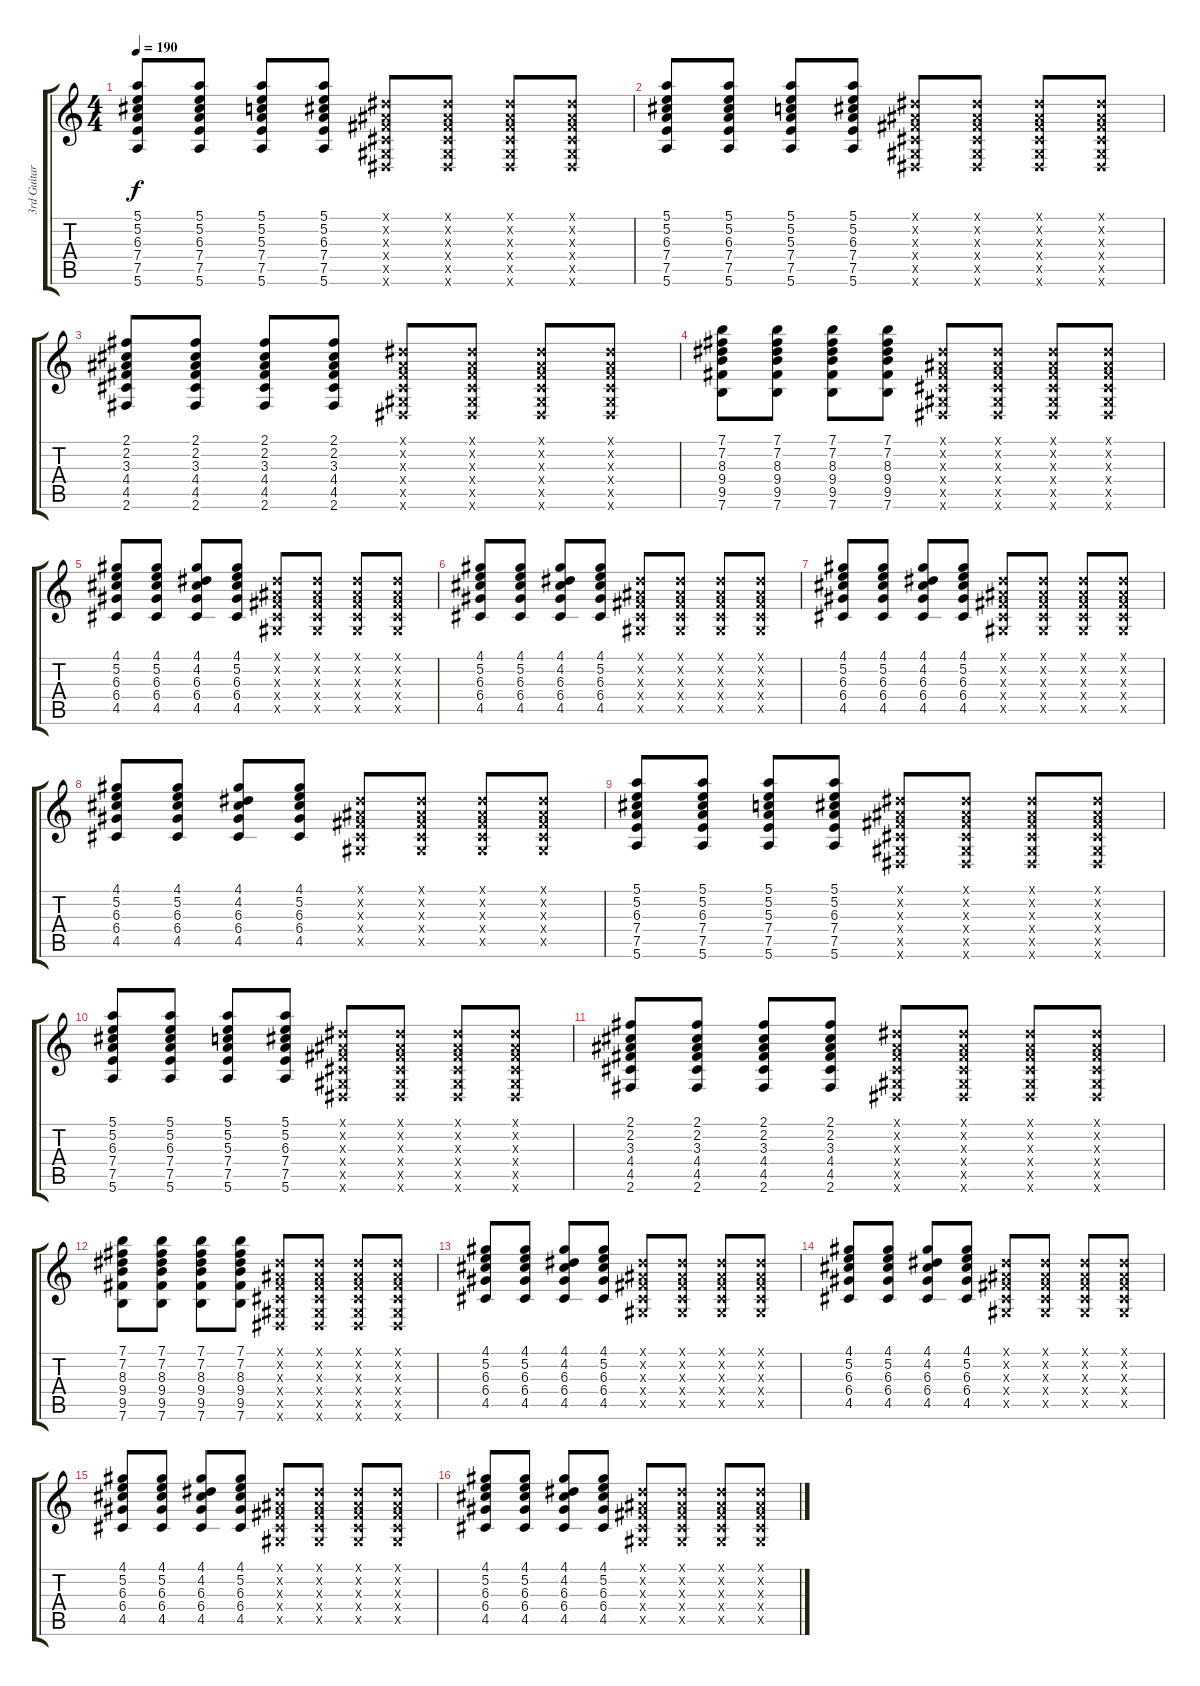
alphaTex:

\track ("3rd Guitar" "3rd Guitar") {instrument distortionguitar}
\staff {score tabs}
\tuning (E4 B3 G3 D3 A2 E2) {hide}
\ts (4 4)
\tempo 190
\clef g2
\ks c
(5.1 5.2 6.3 7.4 7.5 5.6).8{dy f} (5.1 5.2 6.3 7.4 7.5 5.6).8 (5.1 5.2 5.3 7.4 7.5 5.6).8 (5.1 5.2 6.3 7.4 7.5 5.6).8 (-1.1{x} -1.2{x} -1.3{x} -1.4{x} -1.5{x} -1.6{x}).8 (-1.1{x} -1.2{x} -1.3{x} -1.4{x} -1.5{x} -1.6{x}).8 (-1.1{x} -1.2{x} -1.3{x} -1.4{x} -1.5{x} -1.6{x}).8 (-1.1{x} -1.2{x} -1.3{x} -1.4{x} -1.5{x} -1.6{x}).8 |
(5.1 5.2 6.3 7.4 7.5 5.6).8 (5.1 5.2 6.3 7.4 7.5 5.6).8 (5.1 5.2 5.3 7.4 7.5 5.6).8 (5.1 5.2 6.3 7.4 7.5 5.6).8 (-1.1{x} -1.2{x} -1.3{x} -1.4{x} -1.5{x} -1.6{x}).8 (-1.1{x} -1.2{x} -1.3{x} -1.4{x} -1.5{x} -1.6{x}).8 (-1.1{x} -1.2{x} -1.3{x} -1.4{x} -1.5{x} -1.6{x}).8 (-1.1{x} -1.2{x} -1.3{x} -1.4{x} -1.5{x} -1.6{x}).8 |
(2.1 2.2 3.3 4.4 4.5 2.6).8 (2.1 2.2 3.3 4.4 4.5 2.6).8 (2.1 2.2 3.3 4.4 4.5 2.6).8 (2.1 2.2 3.3 4.4 4.5 2.6).8 (-1.1{x} -1.2{x} -1.3{x} -1.4{x} -1.5{x} -1.6{x}).8 (-1.1{x} -1.2{x} -1.3{x} -1.4{x} -1.5{x} -1.6{x}).8 (-1.1{x} -1.2{x} -1.3{x} -1.4{x} -1.5{x} -1.6{x}).8 (-1.1{x} -1.2{x} -1.3{x} -1.4{x} -1.5{x} -1.6{x}).8 |
(7.1 7.2 8.3 9.4 9.5 7.6).8 (7.1 7.2 8.3 9.4 9.5 7.6).8 (7.1 7.2 8.3 9.4 9.5 7.6).8 (7.1 7.2 8.3 9.4 9.5 7.6).8 (-1.1{x} -1.2{x} -1.3{x} -1.4{x} -1.5{x} -1.6{x}).8 (-1.1{x} -1.2{x} -1.3{x} -1.4{x} -1.5{x} -1.6{x}).8 (-1.1{x} -1.2{x} -1.3{x} -1.4{x} -1.5{x} -1.6{x}).8 (-1.1{x} -1.2{x} -1.3{x} -1.4{x} -1.5{x} -1.6{x}).8 |
(4.1 5.2 6.3 6.4 4.5).8 (4.1 5.2 6.3 6.4 4.5).8 (4.1 4.2 6.3 6.4 4.5).8 (4.1 5.2 6.3 6.4 4.5).8 (-1.1{x} -1.2{x} -1.3{x} -1.4{x} -1.5{x}).8 (-1.1{x} -1.2{x} -1.3{x} -1.4{x} -1.5{x}).8 (-1.1{x} -1.2{x} -1.3{x} -1.4{x} -1.5{x}).8 (-1.1{x} -1.2{x} -1.3{x} -1.4{x} -1.5{x}).8 |
(4.1 5.2 6.3 6.4 4.5).8 (4.1 5.2 6.3 6.4 4.5).8 (4.1 4.2 6.3 6.4 4.5).8 (4.1 5.2 6.3 6.4 4.5).8 (-1.1{x} -1.2{x} -1.3{x} -1.4{x} -1.5{x}).8 (-1.1{x} -1.2{x} -1.3{x} -1.4{x} -1.5{x}).8 (-1.1{x} -1.2{x} -1.3{x} -1.4{x} -1.5{x}).8 (-1.1{x} -1.2{x} -1.3{x} -1.4{x} -1.5{x}).8 |
(4.1 5.2 6.3 6.4 4.5).8 (4.1 5.2 6.3 6.4 4.5).8 (4.1 4.2 6.3 6.4 4.5).8 (4.1 5.2 6.3 6.4 4.5).8 (-1.1{x} -1.2{x} -1.3{x} -1.4{x} -1.5{x}).8 (-1.1{x} -1.2{x} -1.3{x} -1.4{x} -1.5{x}).8 (-1.1{x} -1.2{x} -1.3{x} -1.4{x} -1.5{x}).8 (-1.1{x} -1.2{x} -1.3{x} -1.4{x} -1.5{x}).8 |
(4.1 5.2 6.3 6.4 4.5).8 (4.1 5.2 6.3 6.4 4.5).8 (4.1 4.2 6.3 6.4 4.5).8 (4.1 5.2 6.3 6.4 4.5).8 (-1.1{x} -1.2{x} -1.3{x} -1.4{x} -1.5{x}).8 (-1.1{x} -1.2{x} -1.3{x} -1.4{x} -1.5{x}).8 (-1.1{x} -1.2{x} -1.3{x} -1.4{x} -1.5{x}).8 (-1.1{x} -1.2{x} -1.3{x} -1.4{x} -1.5{x}).8 |
(5.1 5.2 6.3 7.4 7.5 5.6).8 (5.1 5.2 6.3 7.4 7.5 5.6).8 (5.1 5.2 5.3 7.4 7.5 5.6).8 (5.1 5.2 6.3 7.4 7.5 5.6).8 (-1.1{x} -1.2{x} -1.3{x} -1.4{x} -1.5{x} -1.6{x}).8 (-1.1{x} -1.2{x} -1.3{x} -1.4{x} -1.5{x} -1.6{x}).8 (-1.1{x} -1.2{x} -1.3{x} -1.4{x} -1.5{x} -1.6{x}).8 (-1.1{x} -1.2{x} -1.3{x} -1.4{x} -1.5{x} -1.6{x}).8 |
(5.1 5.2 6.3 7.4 7.5 5.6).8 (5.1 5.2 6.3 7.4 7.5 5.6).8 (5.1 5.2 5.3 7.4 7.5 5.6).8 (5.1 5.2 6.3 7.4 7.5 5.6).8 (-1.1{x} -1.2{x} -1.3{x} -1.4{x} -1.5{x} -1.6{x}).8 (-1.1{x} -1.2{x} -1.3{x} -1.4{x} -1.5{x} -1.6{x}).8 (-1.1{x} -1.2{x} -1.3{x} -1.4{x} -1.5{x} -1.6{x}).8 (-1.1{x} -1.2{x} -1.3{x} -1.4{x} -1.5{x} -1.6{x}).8 |
(2.1 2.2 3.3 4.4 4.5 2.6).8 (2.1 2.2 3.3 4.4 4.5 2.6).8 (2.1 2.2 3.3 4.4 4.5 2.6).8 (2.1 2.2 3.3 4.4 4.5 2.6).8 (-1.1{x} -1.2{x} -1.3{x} -1.4{x} -1.5{x} -1.6{x}).8 (-1.1{x} -1.2{x} -1.3{x} -1.4{x} -1.5{x} -1.6{x}).8 (-1.1{x} -1.2{x} -1.3{x} -1.4{x} -1.5{x} -1.6{x}).8 (-1.1{x} -1.2{x} -1.3{x} -1.4{x} -1.5{x} -1.6{x}).8 |
(7.1 7.2 8.3 9.4 9.5 7.6).8 (7.1 7.2 8.3 9.4 9.5 7.6).8 (7.1 7.2 8.3 9.4 9.5 7.6).8 (7.1 7.2 8.3 9.4 9.5 7.6).8 (-1.1{x} -1.2{x} -1.3{x} -1.4{x} -1.5{x} -1.6{x}).8 (-1.1{x} -1.2{x} -1.3{x} -1.4{x} -1.5{x} -1.6{x}).8 (-1.1{x} -1.2{x} -1.3{x} -1.4{x} -1.5{x} -1.6{x}).8 (-1.1{x} -1.2{x} -1.3{x} -1.4{x} -1.5{x} -1.6{x}).8 |
(4.1 5.2 6.3 6.4 4.5).8 (4.1 5.2 6.3 6.4 4.5).8 (4.1 4.2 6.3 6.4 4.5).8 (4.1 5.2 6.3 6.4 4.5).8 (-1.1{x} -1.2{x} -1.3{x} -1.4{x} -1.5{x}).8 (-1.1{x} -1.2{x} -1.3{x} -1.4{x} -1.5{x}).8 (-1.1{x} -1.2{x} -1.3{x} -1.4{x} -1.5{x}).8 (-1.1{x} -1.2{x} -1.3{x} -1.4{x} -1.5{x}).8 |
(4.1 5.2 6.3 6.4 4.5).8 (4.1 5.2 6.3 6.4 4.5).8 (4.1 4.2 6.3 6.4 4.5).8 (4.1 5.2 6.3 6.4 4.5).8 (-1.1{x} -1.2{x} -1.3{x} -1.4{x} -1.5{x}).8 (-1.1{x} -1.2{x} -1.3{x} -1.4{x} -1.5{x}).8 (-1.1{x} -1.2{x} -1.3{x} -1.4{x} -1.5{x}).8 (-1.1{x} -1.2{x} -1.3{x} -1.4{x} -1.5{x}).8 |
(4.1 5.2 6.3 6.4 4.5).8 (4.1 5.2 6.3 6.4 4.5).8 (4.1 4.2 6.3 6.4 4.5).8 (4.1 5.2 6.3 6.4 4.5).8 (-1.1{x} -1.2{x} -1.3{x} -1.4{x} -1.5{x}).8 (-1.1{x} -1.2{x} -1.3{x} -1.4{x} -1.5{x}).8 (-1.1{x} -1.2{x} -1.3{x} -1.4{x} -1.5{x}).8 (-1.1{x} -1.2{x} -1.3{x} -1.4{x} -1.5{x}).8 |
(4.1 5.2 6.3 6.4 4.5).8 (4.1 5.2 6.3 6.4 4.5).8 (4.1 4.2 6.3 6.4 4.5).8 (4.1 5.2 6.3 6.4 4.5).8 (-1.1{x} -1.2{x} -1.3{x} -1.4{x} -1.5{x}).8 (-1.1{x} -1.2{x} -1.3{x} -1.4{x} -1.5{x}).8 (-1.1{x} -1.2{x} -1.3{x} -1.4{x} -1.5{x}).8 (-1.1{x} -1.2{x} -1.3{x} -1.4{x} -1.5{x}).8
